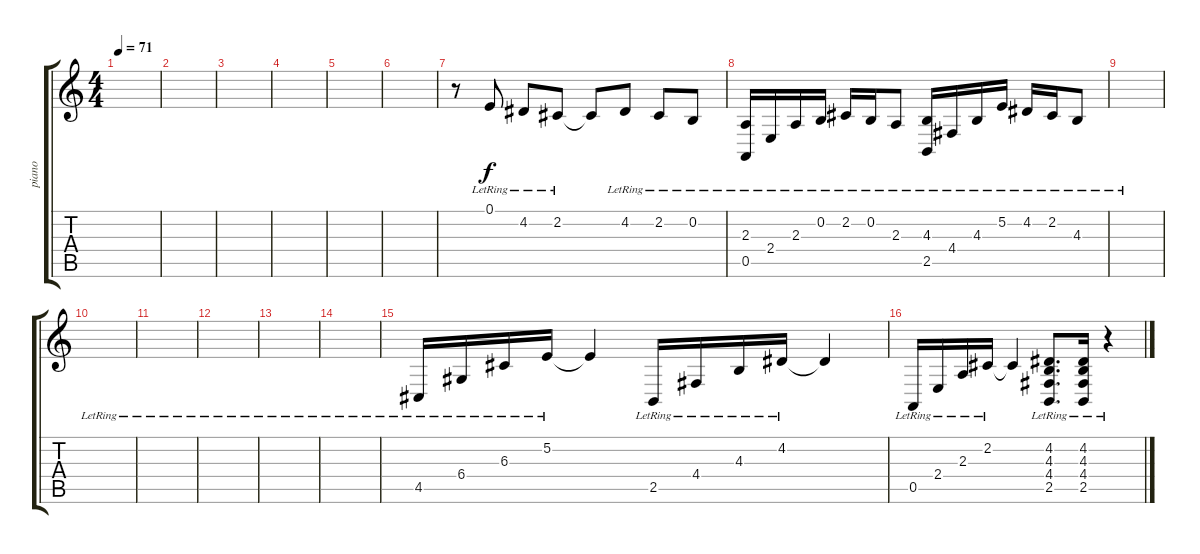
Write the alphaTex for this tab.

\track ("piano" "piano") {instrument electricgrandpiano}
\staff {score tabs}
\tuning (E4 B3 G3 D3 A2 E2) {hide}
\ts (4 4)
\tempo 71
\clef g2
\ks c
|
|
|
|
|
|
r.8 0.1{lr}.8 4.2{lr}.8 2.2{lr}.8 2.2{t}.8 4.2{lr}.8 2.2{lr}.8 0.2{lr}.8 |
(2.3{lr} 0.5{lr}).16 2.4{lr}.16 2.3{lr}.16 0.2{lr}.16 2.2{lr}.16 0.2{lr}.16 2.3{lr}.8 (4.3{lr} 2.5{lr}).16 4.4{lr}.16 4.3{lr}.16 5.2{lr}.16 4.2{lr}.16 2.2{lr}.16 4.3{lr}.8 |
|
|
|
|
|
|
4.5{lr}.16 6.4{lr}.16 6.3{lr}.16 5.2{lr}.16 5.2{t}.4 2.5{lr}.16 4.4{lr}.16 4.3{lr}.16 4.2{lr}.16 4.2{t}.4 |
0.5{lr}.16 2.4{lr}.16 2.3{lr}.16 2.2{lr}.16 2.2{t}.4 (4.2{lr} 4.3{lr} 4.4{lr} 2.5{lr}).8{d} (4.2{lr} 4.3{lr} 4.4 2.5).16 r.4
